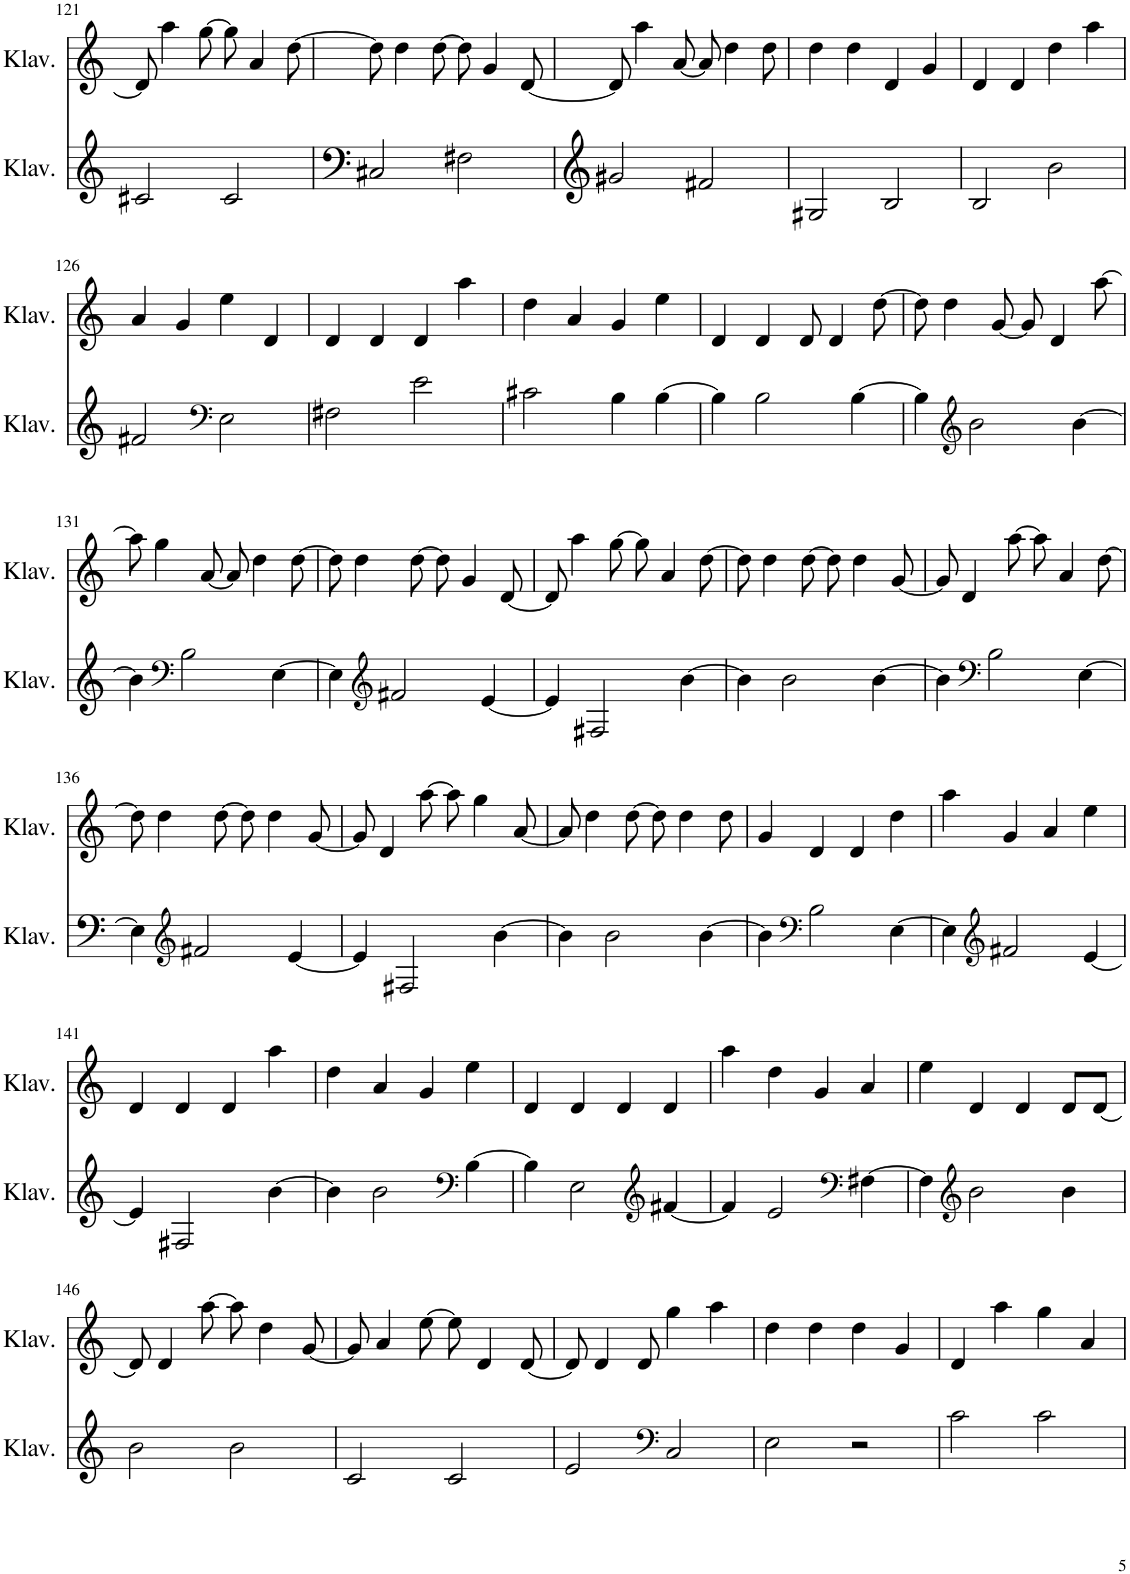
**kern	**kern
*part2	*part1
*staff2	*staff1
*I"Klavier	*I"Klavier
*I'Klav.	*I'Klav.
!!LO:PB:g=z
*clefG2	*clefG2
*k[]	*k[]
*M4/4	*M4/4
=121	=121
2c#X/	8d/]
.	4aa\
.	[8gg\
2c#/	8gg\]
.	4a/
.	[8dd\
=122	=122
2C#X/	8dd\]
.	4dd\
.	[8dd\
2F#X\	8dd\]
.	4g/
.	[8d/
=123	=123
2g#X/	8d/]
.	4aa\
.	[8a/
2f#X/	8a/]
.	4dd\
.	8dd\
=124	=124
2G#X/	4dd\
.	4dd\
2B/	4d/
.	4g/
=125	=125
2B/	4d/
.	4d/
2b\	4dd\
.	4aa\
!!LO:LB:g=z
=126	=126
2f#X/	4a/
.	4g/
*clefF4	*
2E\	4ee\
.	4d/
=127	=127
2F#X\	4d/
.	4d/
2e\	4d/
.	4aa\
=128	=128
2c#X\	4dd\
.	4a/
4B\	4g/
[4B\	4ee\
=129	=129
4B\]	4d/
2B\	4d/
.	8d/
.	4d/
[4B\	.
.	[8dd\
=130	=130
4B\]	8dd\]
.	4dd\
*clefG2	*
2b\	.
.	[8g/
.	8g/]
.	4d/
[4b\	.
.	[8aa\
!!LO:LB:g=z
=131	=131
4b\]	8aa\]
.	4gg\
*clefF4	*
2B\	.
.	[8a/
.	8a/]
.	4dd\
[4E\	.
.	[8dd\
=132	=132
4E\]	8dd\]
.	4dd\
*clefG2	*
2f#X/	.
.	[8dd\
.	8dd\]
.	4g/
[4e/	.
.	[8d/
=133	=133
4e/]	8d/]
.	4aa\
2F#X/	.
.	[8gg\
.	8gg\]
.	4a/
[4b\	.
.	[8dd\
=134	=134
4b\]	8dd\]
.	4dd\
2b\	.
.	[8dd\
.	8dd\]
.	4dd\
[4b\	.
.	[8g/
=135	=135
4b\]	8g/]
.	4d/
*clefF4	*
2B\	.
.	[8aa\
.	8aa\]
.	4a/
[4E\	.
.	[8dd\
!!LO:LB:g=z
=136	=136
4E\]	8dd\]
.	4dd\
*clefG2	*
2f#X/	.
.	[8dd\
.	8dd\]
.	4dd\
[4e/	.
.	[8g/
=137	=137
4e/]	8g/]
.	4d/
2F#X/	.
.	[8aa\
.	8aa\]
.	4gg\
[4b\	.
.	[8a/
=138	=138
4b\]	8a/]
.	4dd\
2b\	.
.	[8dd\
.	8dd\]
.	4dd\
[4b\	.
.	8dd\
=139	=139
4b\]	4g/
*clefF4	*
2B\	4d/
.	4d/
[4E\	4dd\
=140	=140
4E\]	4aa\
*clefG2	*
2f#X/	4g/
.	4a/
[4e/	4ee\
!!LO:LB:g=z
=141	=141
4e/]	4d/
2F#X/	4d/
.	4d/
[4b\	4aa\
=142	=142
4b\]	4dd\
2b\	4a/
.	4g/
*clefF4	*
[4B\	4ee\
=143	=143
4B\]	4d/
2E\	4d/
.	4d/
*clefG2	*
[4f#X/	4d/
=144	=144
4f#/]	4aa\
2e/	4dd\
.	4g/
*clefF4	*
[4F#X\	4a/
=145	=145
4F#\]	4ee\
*clefG2	*
2b\	4d/
.	4d/
4b\	8d/L
.	[8d/J
!!LO:LB:g=z
=146	=146
2b\	8d/]
.	4d/
.	[8aa\
2b\	8aa\]
.	4dd\
.	[8g/
=147	=147
2c/	8g/]
.	4a/
.	[8ee\
2c/	8ee\]
.	4d/
.	[8d/
=148	=148
2e/	8d/]
.	4d/
.	8d/
*clefF4	*
2C/	4gg\
.	4aa\
=149	=149
2E\	4dd\
.	4dd\
2r	4dd\
.	4g/
=150	=150
2c\	4d/
.	4aa\
2c\	4gg\
.	4a/
=	=
*-	*-
